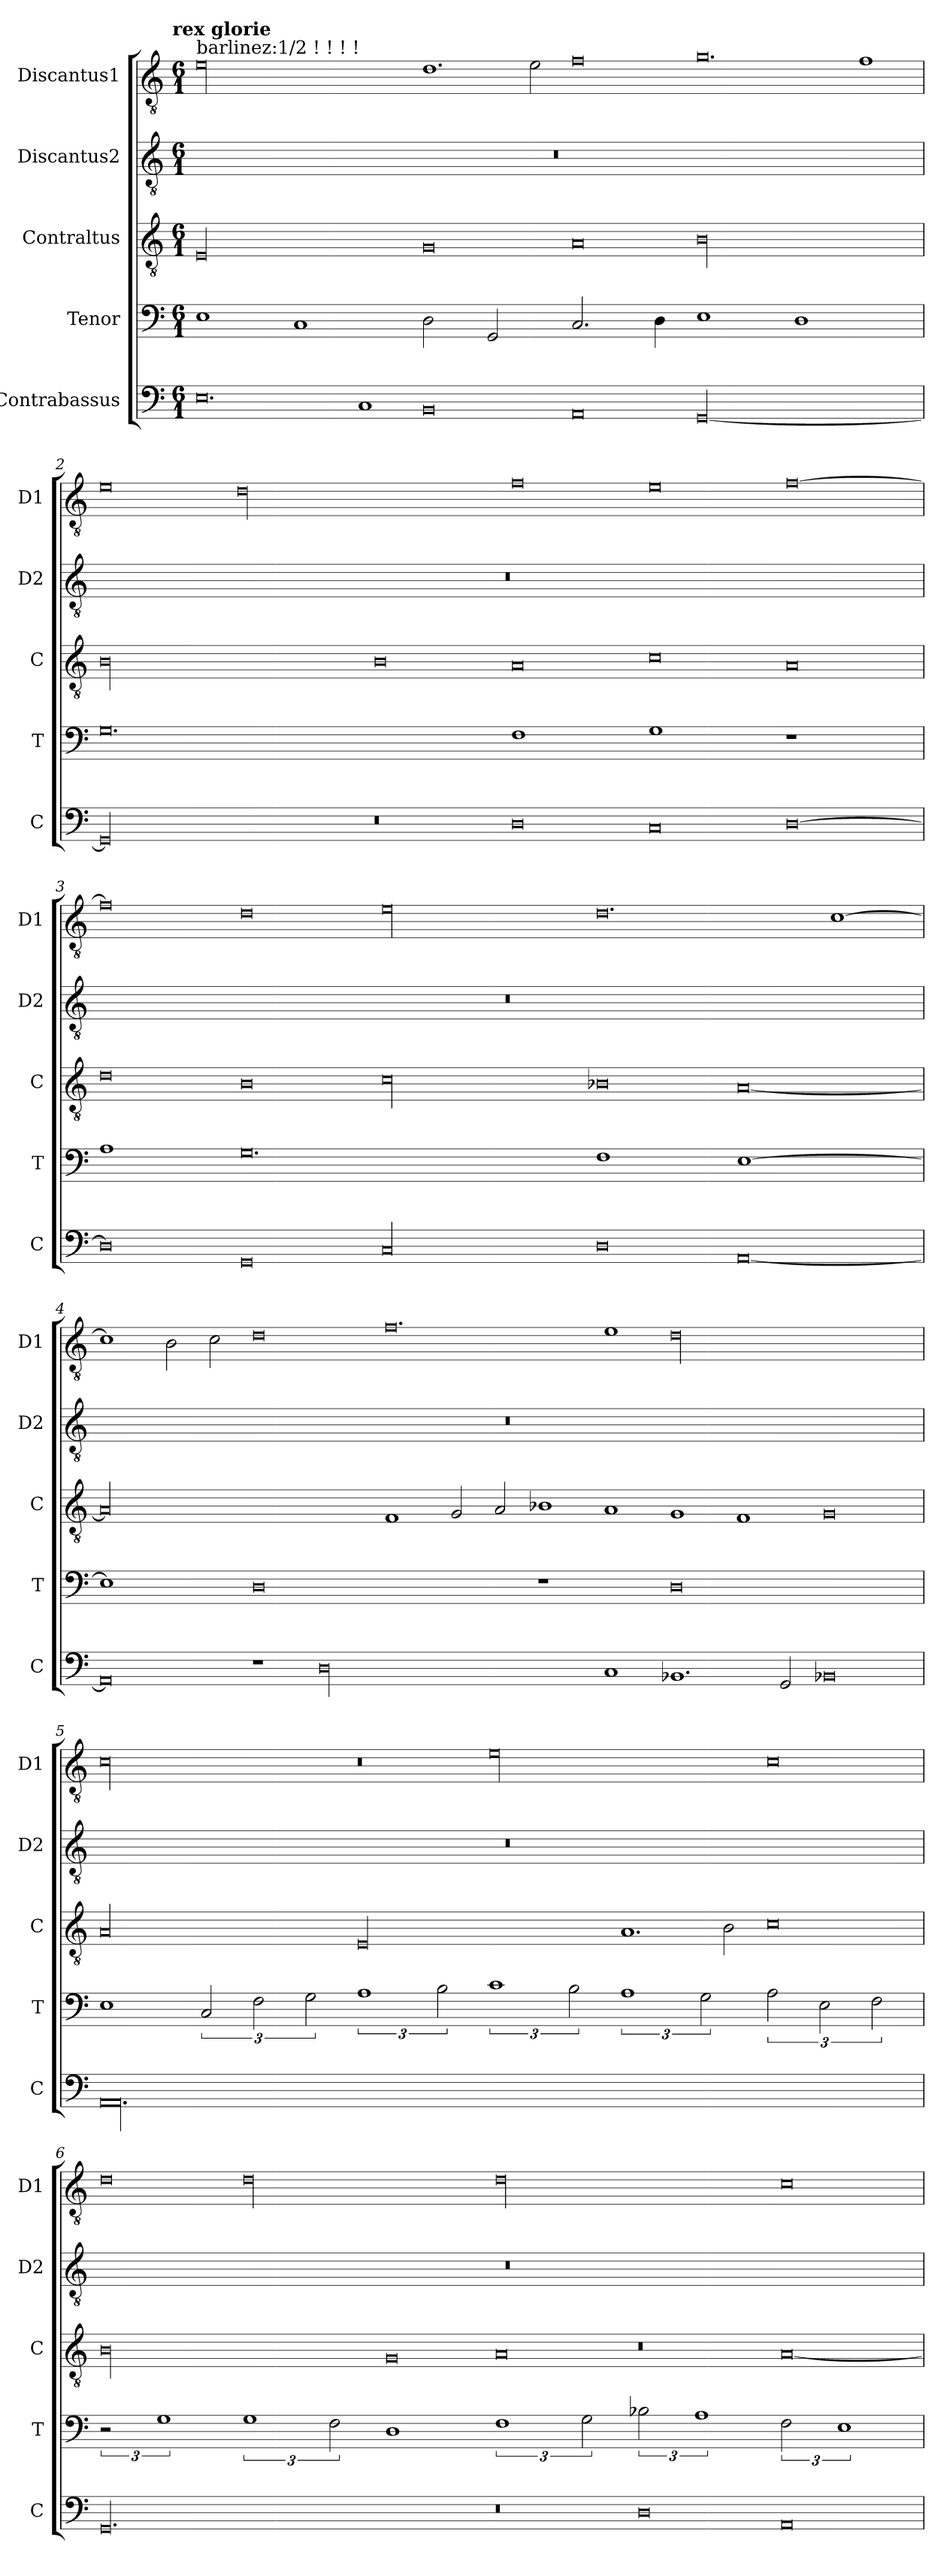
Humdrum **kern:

**kern	**kern	**kern	**kern	**kern
*part5	*part4	*part3	*part2	*part1
*staff5	*staff4	*staff3	*staff2	*staff1
*I"Contrabassus	*I"Tenor	*I"Contraltus	*I"Discantus2	*I"Discantus1
*I'C	*I'T	*I'C	*I'D2	*I'D1
*clefF4	*clefF4	*clefGv2	*clefGv2	*clefGv2
*k[]	*k[]	*k[]	*k[]	*k[]
!!LO:TX:omd:t=rex glorie
*M6/1	*M6/1	*M6/1	*M6/1	*M6/1
=1	=1	=1	=1	=1
!	!	!	!	!LO:TX:a:t=barlinez&colon;1/2 ! ! ! !
!LO:N:vis=0.	!	!LO:N:vis=00	!	!LO:N:vis=00
1.E	1E	0E	00.r	0e
.	1C	.	.	.
!LO:N:vis=1	!	!	!	!
2C/	.	.	.	.
!LO:N:vis=0	!	!LO:N:vis=0	!	!LO:N:vis=1.
1BB	2D\	1G	.	2.d\
.	2GG/	.	.	.
!	!	!	!	!LO:N:vis=2
.	.	.	.	4e\
!LO:N:vis=0	!	!LO:N:vis=0	!	!LO:N:vis=0
1AA	2.C/	1A	.	1f
.	4D\	.	.	.
!LO:N:vis=00	!	!LO:N:vis=00	!	!LO:N:vis=0.
[0GG	1E	0B	.	1.g
.	1D	.	.	.
!	!	!	!	!LO:N:vis=1
.	.	.	.	2f\
=2	=2	=2	=2	=2
!LO:N:vis=00	!	!LO:N:vis=00	!	!LO:N:vis=0
0GG]	0.G	0B	00.r	1e
!	!	!	!	!LO:N:vis=00
.	.	.	.	0d
!LO:N:vis=0	!	!LO:N:vis=0	!	!
1r	.	1B	.	.
!LO:N:vis=0	!	!LO:N:vis=0	!	!LO:N:vis=0
1D	1F	1A	.	1f
!LO:N:vis=0	!	!LO:N:vis=0	!	!LO:N:vis=0
1C	1G	1c	.	1e
!LO:N:vis=0	!	!LO:N:vis=0	!	!LO:N:vis=0
[1D	1r	1A	.	[1f
=3	=3	=3	=3	=3
!LO:N:vis=0	!	!LO:N:vis=0	!	!LO:N:vis=0
1D]	1A	1d	00.r	1f]
!LO:N:vis=0	!	!LO:N:vis=0	!	!LO:N:vis=0
1GG	0.G	1B	.	1d
!LO:N:vis=00	!	!LO:N:vis=00	!	!LO:N:vis=00
0C	.	0c	.	0e
!LO:N:vis=0	!	!LO:N:vis=0	!	!LO:N:vis=0.
1D	1F	1B-X	.	1.d
!LO:N:vis=0	!	!LO:N:vis=0	!	!
[1AA	[1E	[1A	.	.
!	!	!	!	!LO:N:vis=1
.	.	.	.	[2c\
=4	=4	=4	=4	=4
!LO:N:vis=0	!	!LO:N:vis=00	!	!LO:N:vis=1
1AA]	1E]	0A]	00.r	2c\]
!	!	!	!	!LO:N:vis=2
.	.	.	.	4B\
!	!	!	!	!LO:N:vis=2
.	.	.	.	4c\
!LO:N:vis=1	!	!	!	!LO:N:vis=0
2r	0D	.	.	1d
!LO:N:vis=00	!	!	!	!
0D	.	.	.	.
!	!	!LO:N:vis=1	!	!LO:N:vis=0.
.	.	2F/	.	1.f
!	!	!LO:N:vis=2	!	!
.	.	4G/	.	.
!	!	!LO:N:vis=2	!	!
.	.	4A/	.	.
!	!	!LO:N:vis=1	!	!
.	1r	2B-X\	.	.
!LO:N:vis=1	!	!LO:N:vis=1	!	!LO:N:vis=1
2C/	.	2A/	.	2e\
!LO:N:vis=1.	!	!LO:N:vis=1	!	!LO:N:vis=00
2.BB-X/	0D	2G/	.	0d
!	!	!LO:N:vis=1	!	!
.	.	2F/	.	.
!LO:N:vis=2	!	!	!	!
4GG/	.	.	.	.
!LO:N:vis=0	!	!LO:N:vis=0	!	!
1BB-X	.	1G	.	.
=5	=5	=5	=5	=5
!LO:N:vis=000.	!	!LO:N:vis=00	!	!LO:N:vis=00
00.AA	1E	0A	00.r	0c
.	3C/	.	.	.
.	3F\	.	.	.
.	3G\	.	.	.
!	!	!LO:N:vis=00	!	!LO:N:vis=0
.	3%2A	0E	.	1r
.	3B\	.	.	.
!	!	!	!	!LO:N:vis=00
.	3%2c	.	.	0e
.	3B\	.	.	.
!	!	!LO:N:vis=1.	!	!
.	3%2A	2.A/	.	.
.	3G\	.	.	.
!	!	!LO:N:vis=2	!	!
.	.	4B\	.	.
!	!	!LO:N:vis=0	!	!LO:N:vis=0
.	3A\	1c	.	1c
.	3E\	.	.	.
.	3F\	.	.	.
=6	=6	=6	=6	=6
!LO:N:vis=00.	!	!LO:N:vis=00	!	!LO:N:vis=0
0.GG	3r	0B	00.r	1d
.	3%2G	.	.	.
!	!	!	!	!LO:N:vis=00
.	3%2G	.	.	0d
.	3F\	.	.	.
!	!	!LO:N:vis=0	!	!
.	1D	1G	.	.
!LO:N:vis=0	!	!LO:N:vis=0	!	!LO:N:vis=00
1r	3%2F	1A	.	0d
.	3G\	.	.	.
!LO:N:vis=0	!	!LO:N:vis=0	!	!
1D	3B-X\	1r	.	.
.	3%2A	.	.	.
!LO:N:vis=0	!	!LO:N:vis=0	!	!LO:N:vis=0
1AA	3F\	[1A	.	1c
.	3%2E	.	.	.
=	=	=	=	=
*-	*-	*-	*-	*-
